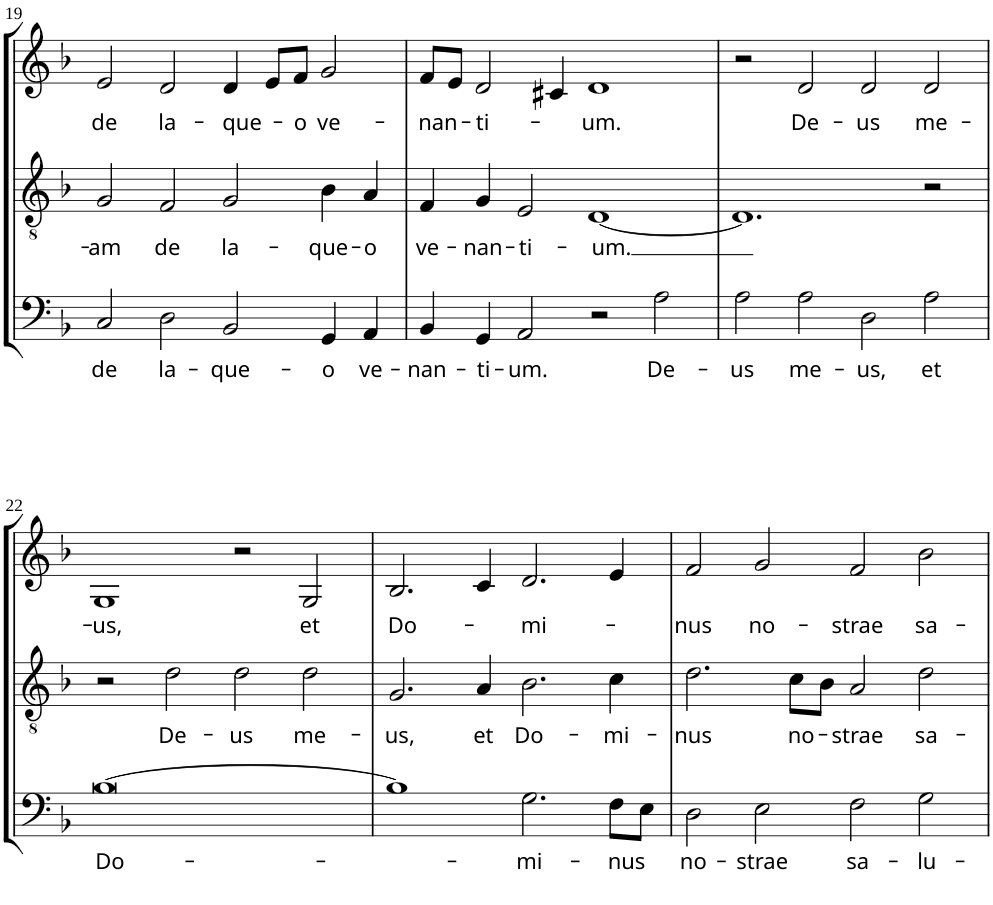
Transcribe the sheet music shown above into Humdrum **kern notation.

**kern	**text	**kern	**text	**kern	**text
*part3	*part3	*part2	*part2	*part1	*part1
*staff3	*staff3	*staff2	*staff2	*staff1	*staff1
*I"Bass	*	*I"Tenor	*	*I"Cantus	*
!!LO:PB:g=z
*clefF4	*	*clefGv2	*	*clefG2	*
*k[b-]	*	*k[b-]	*	*k[b-]	*
*d:	*	*d:	*	*d:	*
=19	=19	=19	=19	=19	=19
!	!LO:LY:b	!	!LO:LY:b	!	!LO:LY:b
2C/	de	2G/	-am	2e/	de
!	!LO:LY:b	!	!LO:LY:b	!	!LO:LY:b
2D\	la-	2F/	de	2d/	la-
!	!LO:LY:b	!	!LO:LY:b	!	!LO:LY:b
2BB-/	-que-	2G/	la-	4d/	-que-
.	.	.	.	8e/L	.
!	!	!	!	!	!LO:LY:b
.	.	.	.	8f/J	-o
!	!LO:LY:b	!	!LO:LY:b	!	!LO:LY:b
4GG/	-o	4B-\	-que-	2g/	ve-
!	!LO:LY:b	!	!LO:LY:b	!	!
4AA/	ve-	4A/	-o	.	.
=20	=20	=20	=20	=20	=20
!	!LO:LY:b	!	!LO:LY:b	!	!LO:LY:b
4BB-/	-nan-	4F/	ve-	8f/L	-nan-
.	.	.	.	8e/J	.
!	!LO:LY:b	!	!LO:LY:b	!	!LO:LY:b
4GG/	-ti-	4G/	-nan-	2d/	-ti-
!	!LO:LY:b	!	!LO:LY:b	!	!
2AA/	-um.	2E/	-ti-	.	.
.	.	.	.	4c#X/	.
!	!	!	!LO:LY:b	!	!LO:LY:b
2r	.	[1D	-um.	1d	-um.
!	!LO:LY:b	!	!	!	!
2A\	De-	.	.	.	.
=21	=21	=21	=21	=21	=21
!	!LO:LY:b	!	!	!	!
2A\	-us	1D_	.	2r	.
!	!LO:LY:b	!	!	!	!LO:LY:b
2A\	me-	.	.	2d/	De-
!	!LO:LY:b	!	!	!	!LO:LY:b
2D\	-us,	2ryy	.	2d/	-us
!	!LO:LY:b	!	!	!	!LO:LY:b
2A\	et	2r	.	2d/	me-
!!LO:LB:g=z
=22	=22	=22	=22	=22	=22
!	!LO:LY:b	!	!	!	!LO:LY:b
[1B-	Do-	2r	.	1G	-us,
.	.	2D]	.	.	.
!	!	!	!LO:LY:b	!	!
1.ryy	.	2d\	De-	2r	.
!	!	!	!LO:LY:b	!	!LO:LY:b
.	.	2d\	-us	2G/	et
!	!	!	!LO:LY:b	!	!
.	.	2d\	me-	2ryy	.
=23	=23	=23	=23	=23	=23
!	!	!	!LO:LY:b	!	!LO:LY:b
1B-]	.	2.G/	-us,	2.B-/	Do-
!	!	!	!LO:LY:b	!	!
.	.	4A/	et	4c/	.
!	!	!	!LO:LY:b	!	!LO:LY:b
1B-_	.	2.B-\	Do-	2.d/	-mi-
!	!	!	!LO:LY:b	!	!
.	.	4c\	-mi-	4e/	.
!	!LO:LY:b	!	!	!	!
2.G\	-mi-	1ryy	.	1ryy	.
!	!LO:LY:b	!	!	!	!
8F\L	-nus	.	.	.	.
8E\J	.	.	.	.	.
=24	=24	=24	=24	=24	=24
!	!LO:LY:b	!	!LO:LY:b	!	!LO:LY:b
2D\	no-	2.d\	-nus	2f/	-nus
!	!LO:LY:b	!	!	!	!LO:LY:b
2E\	-strae	.	.	2g/	no-
!	!	!	!LO:LY:b	!	!
.	.	8c\L	no-	.	.
.	.	8B-\J	.	.	.
!	!LO:LY:b	!	!LO:LY:b	!	!LO:LY:b
2F\	sa-	2A/	-strae	2f/	-strae
!	!LO:LY:b	!	!LO:LY:b	!	!LO:LY:b
2G\	-lu-	2d\	sa-	2b-\	sa-
=	=	=	=	=	=
*-	*-	*-	*-	*-	*-
